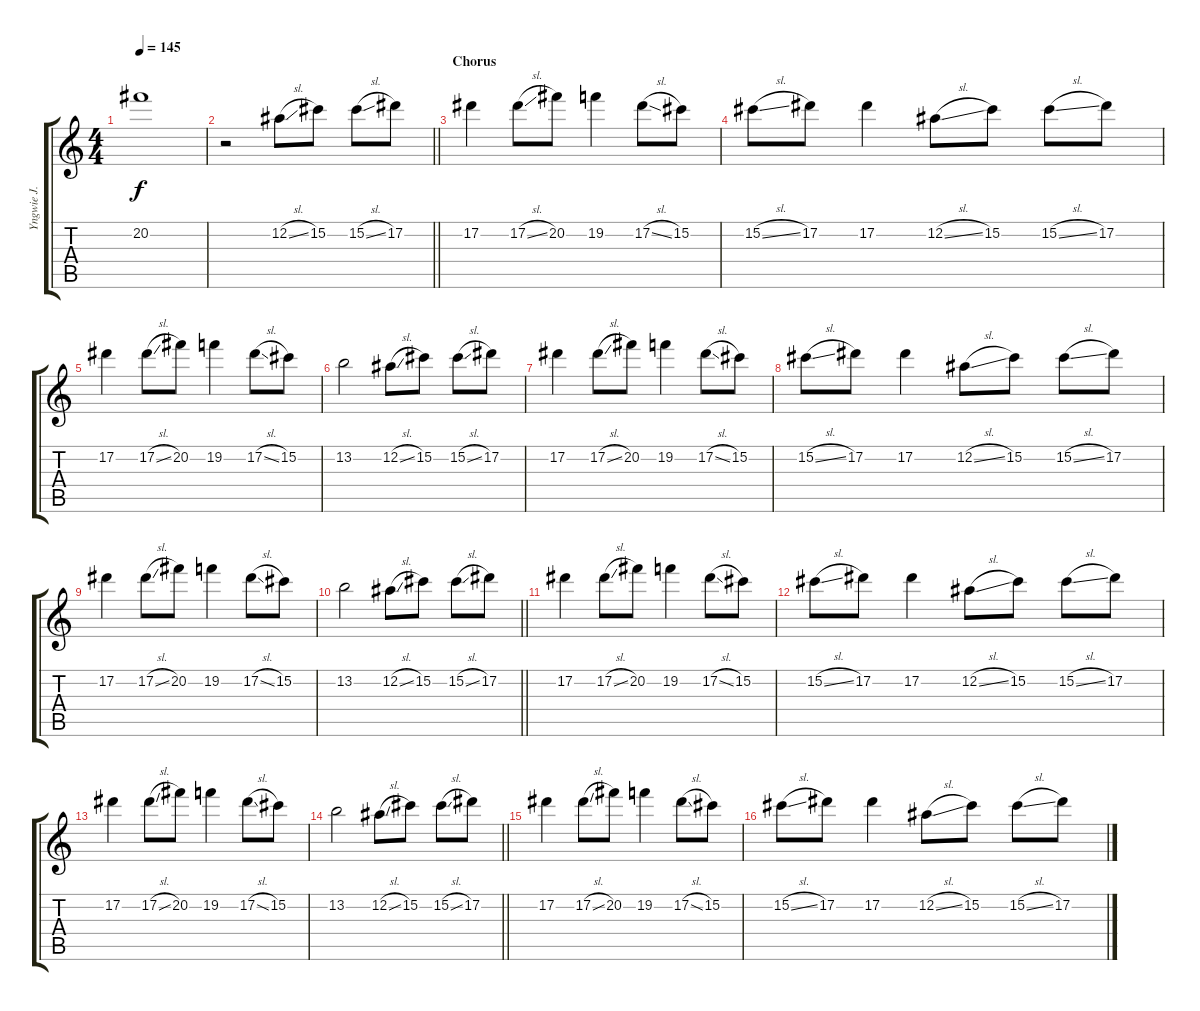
\track ("Yngwie J. Malmsteen" "Yngwie J. ") {instrument overdrivenguitar}
\staff {score tabs}
\tuning (Eb4 Bb3 Gb3 Db3 Ab2 Eb2) {hide}
\ts (4 4)
\tempo 145
\clef g2
\ks c
20.2{t}.1{dy f} |
\barLineRight lightlight
r.2 12.2{sl}.8 15.2.8 15.2{sl}.8 17.2.8 |
\section ("" "Chorus")
17.2.4 17.2{sl}.8 20.2.8 19.2.4 17.2{sl}.8 15.2.8 |
15.2{sl}.8 17.2.8 17.2.4 12.2{sl}.8 15.2.8 15.2{sl}.8 17.2.8 |
17.2.4 17.2{sl}.8 20.2.8 19.2.4 17.2{sl}.8 15.2.8 |
13.2.2 12.2{sl}.8 15.2.8 15.2{sl}.8 17.2.8 |
17.2.4 17.2{sl}.8 20.2.8 19.2.4 17.2{sl}.8 15.2.8 |
15.2{sl}.8 17.2.8 17.2.4 12.2{sl}.8 15.2.8 15.2{sl}.8 17.2.8 |
17.2.4 17.2{sl}.8 20.2.8 19.2.4 17.2{sl}.8 15.2.8 |
\barLineRight lightlight
13.2.2 12.2{sl}.8 15.2.8 15.2{sl}.8 17.2.8 |
17.2.4 17.2{sl}.8 20.2.8 19.2.4 17.2{sl}.8 15.2.8 |
15.2{sl}.8 17.2.8 17.2.4 12.2{sl}.8 15.2.8 15.2{sl}.8 17.2.8 |
17.2.4 17.2{sl}.8 20.2.8 19.2.4 17.2{sl}.8 15.2.8 |
\barLineRight lightlight
13.2.2 12.2{sl}.8 15.2.8 15.2{sl}.8 17.2.8 |
17.2.4 17.2{sl}.8 20.2.8 19.2.4 17.2{sl}.8 15.2.8 |
15.2{sl}.8 17.2.8 17.2.4 12.2{sl}.8 15.2.8 15.2{sl}.8 17.2.8
